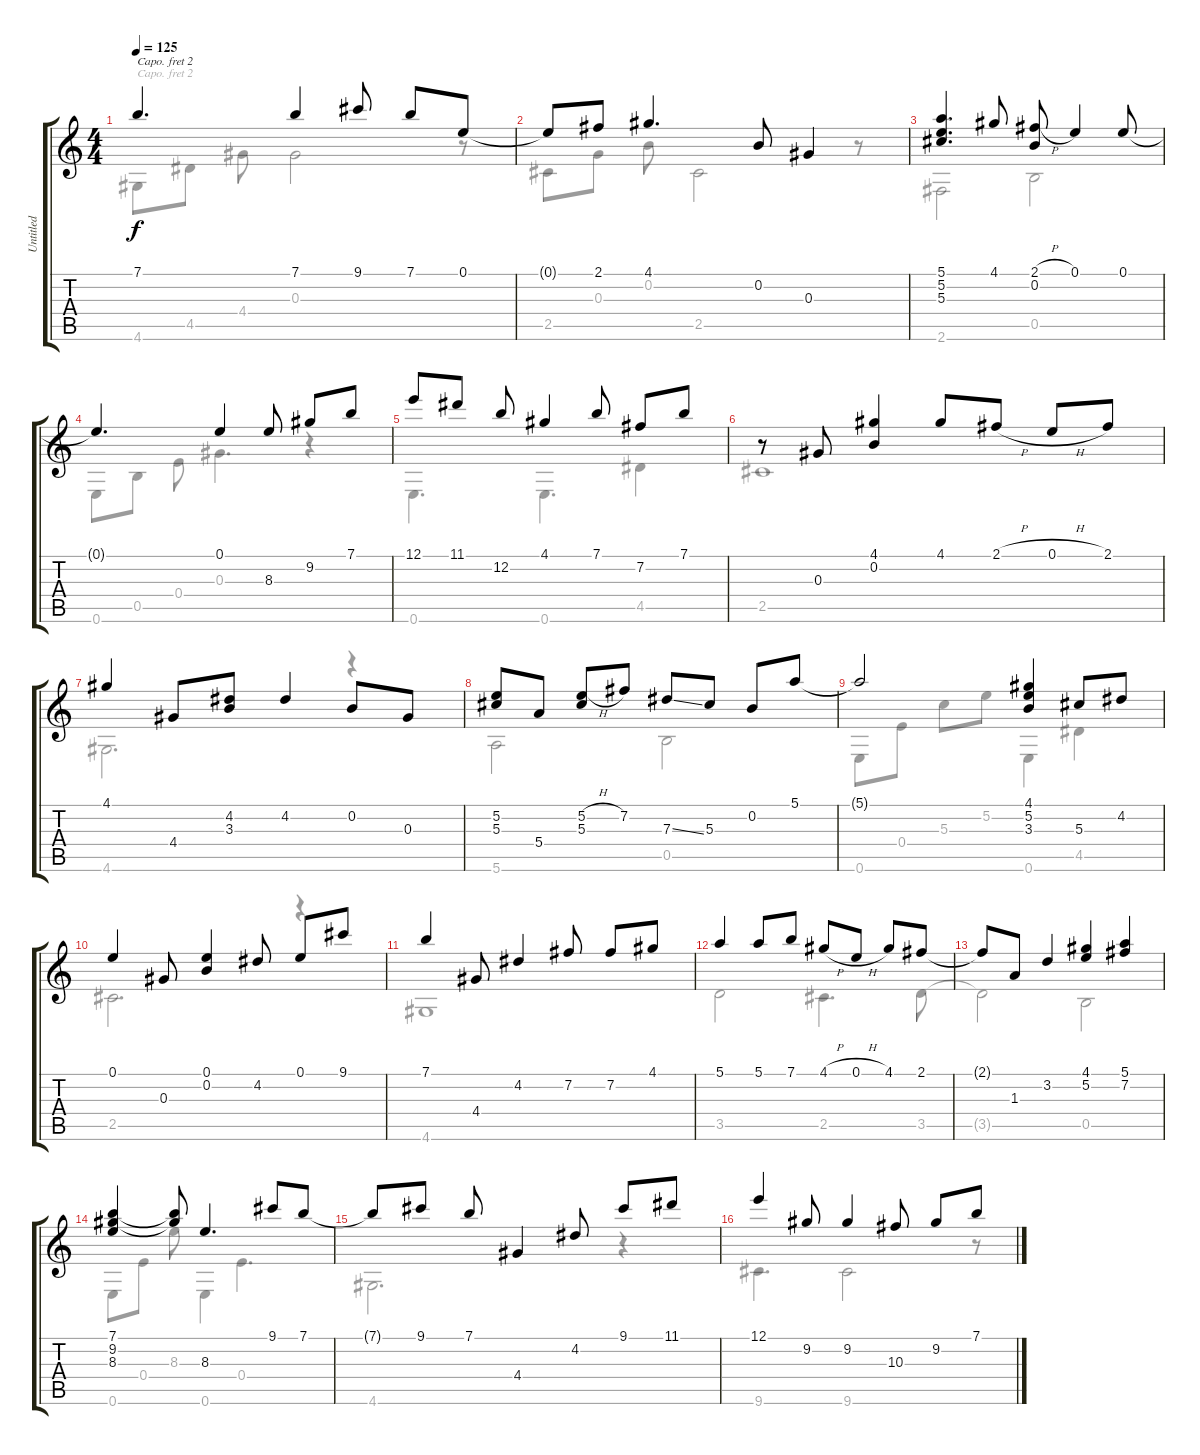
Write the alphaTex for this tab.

\track ("Untitled" "Untitled") {instrument acousticguitarnylon}
\staff {score tabs}
\capo 2
\tuning (D4 A3 Gb3 D3 A2 D2) {hide}
\voice
\ts (4 4)
\tempo 125
\clef g2
\ks c
7.1.4{d dy f} 7.1.4 9.1.8 7.1.8 0.1.8 |
0.1{t}.8 2.1.8 4.1.4{d} 0.2.8 0.3.4 |
(5.1 5.2 5.3).4{d} 4.1.8 (2.1{h} 0.2).8 0.1.4 0.1.8 |
0.1{t}.4{d} 0.1.4 8.3.8 9.2.8 7.1.8 |
12.1.8 11.1.8 12.2.8 4.1.4 7.1.8 7.2.8 7.1.8 |
r.8 0.3.8 (4.1 0.2).4 4.1.8 2.1{h}.8 0.1{h}.8 2.1.8 |
4.1.4 4.4.8 (4.2 3.3).8 4.2.4 0.2.8 0.3.8 |
(5.2 5.3).8 5.4.8 (5.2{h} 5.3).8 7.2.8 7.3{ss}.8 5.3.8 0.2.8 5.1.8 |
5.1{t}.2 (4.1 5.2 3.3).4 5.3.8 4.2.8 |
0.1.4 0.3.8 (0.1 0.2).4 4.2.8 0.1.8 9.1.8 |
7.1.4 4.4.8 4.2.4 7.2.8 7.2.8 4.1.8 |
5.1.4 5.1.8 7.1.8 4.1{h}.8 0.1{h}.8 4.1.8 2.1.8 |
2.1{t}.8 1.3.8 3.2.4 (4.1 5.2).4 (5.1 7.2).4 |
(7.1 9.2 8.3).4 (7.1{t} 9.2{t}).8 8.3.4{d} 9.1.8 7.1.8 |
7.1{t}.8 9.1.8 7.1.8 4.4.4 4.2.8 9.1.8 11.1.8 |
12.1.4 9.2.8 9.2.4 10.3.8 9.2.8 7.1.8
\voice
\clef g2
\ottava regular
\simile none
\ks c
4.6.8{dy f} 4.5.8 4.4.8 0.3.2 r.8 |
2.5.8 0.3.8 0.2.8 2.5.2 r.8 |
2.6.2 0.5.2 |
0.6.8 0.5.8 0.4.8 0.3.4{d} r.4 |
0.6.4{d} 0.6.4{d} 4.5.4 |
2.5.1 |
4.6.2{d} r.4 |
5.6.2 0.5.2 |
0.6.8 0.4.8 5.3.8 5.2.8 0.6.4 4.5.4 |
2.5.2{d} r.4 |
4.6.1 |
3.5.2 2.5.4{d} 3.5.8 |
3.5{t}.2 0.5.2 |
0.6.8 0.4.8 8.3.8 0.6.4 0.4.4{d} |
4.6.2{d} r.4 |
9.6.4{d} 9.6.2 r.8
